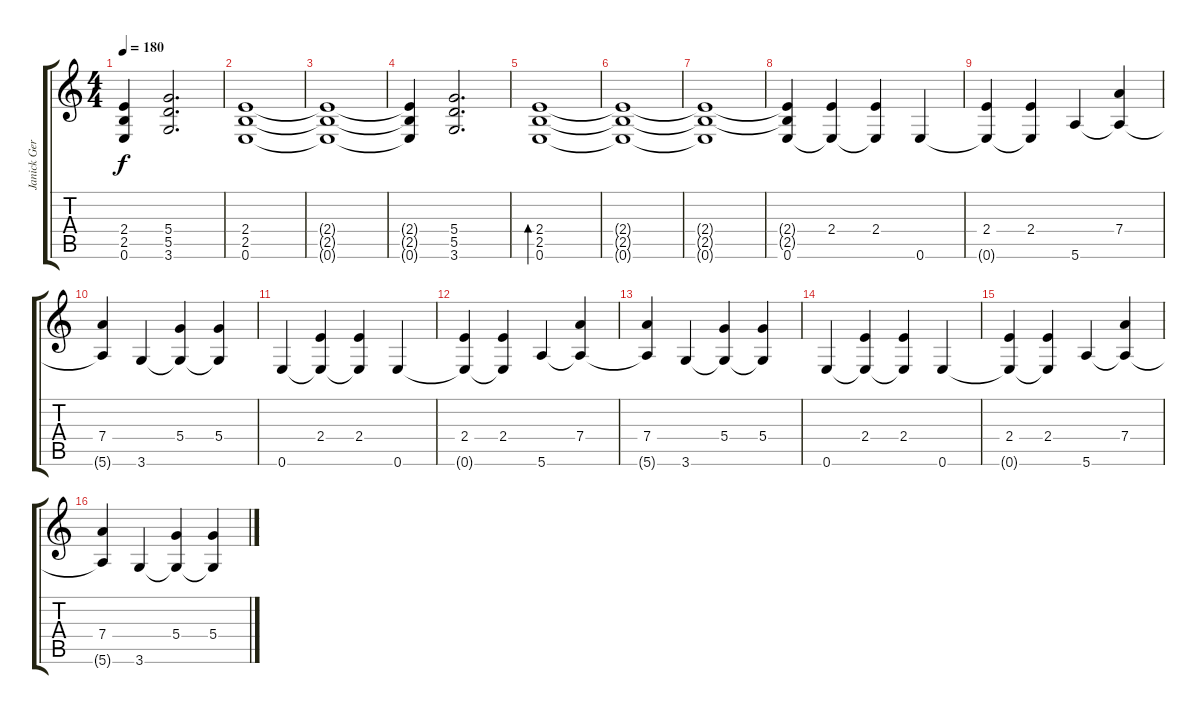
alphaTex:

\track ("Janick Gers" "Janick Ger") {instrument electricguitarjazz}
\staff {score tabs}
\tuning (E4 B3 G3 D3 A2 E2) {hide}
\ts (4 4)
\tempo 180
\clef g2
\ks c
(2.4{t} 2.5{t} 0.6{t}).4{dy f} (5.4 5.5 3.6).2{d} |
(2.4 2.5 0.6).1 |
(2.4{t} 2.5{t} 0.6{t}).1 |
(2.4{t} 2.5{t} 0.6{t}).4 (5.4 5.5 3.6).2{d} |
(2.4 2.5 0.6).1{bd 60 volume 12 instrument electricguitarjazz} |
(2.4{t} 2.5{t} 0.6{t}).1 |
(2.4{t} 2.5{t} 0.6{t}).1 |
(2.4{t} 2.5{t} 0.6).4 (2.4 0.6{t}).4 (2.4 0.6{t}).4 0.6.4 |
(2.4 0.6{t}).4 (2.4 0.6{t}).4 5.6.4 (7.4 5.6{t}).4 |
(7.4 5.6{t}).4 3.6.4 (5.4 3.6{t}).4 (5.4 3.6{t}).4 |
0.6.4 (2.4 0.6{t}).4 (2.4 0.6{t}).4 0.6.4 |
(2.4 0.6{t}).4 (2.4 0.6{t}).4 5.6.4 (7.4 5.6{t}).4 |
(7.4 5.6{t}).4 3.6.4 (5.4 3.6{t}).4 (5.4 3.6{t}).4 |
0.6.4 (2.4 0.6{t}).4 (2.4 0.6{t}).4 0.6.4 |
(2.4 0.6{t}).4 (2.4 0.6{t}).4 5.6.4 (7.4 5.6{t}).4 |
(7.4 5.6{t}).4 3.6.4 (5.4 3.6{t}).4 (5.4 3.6{t}).4
